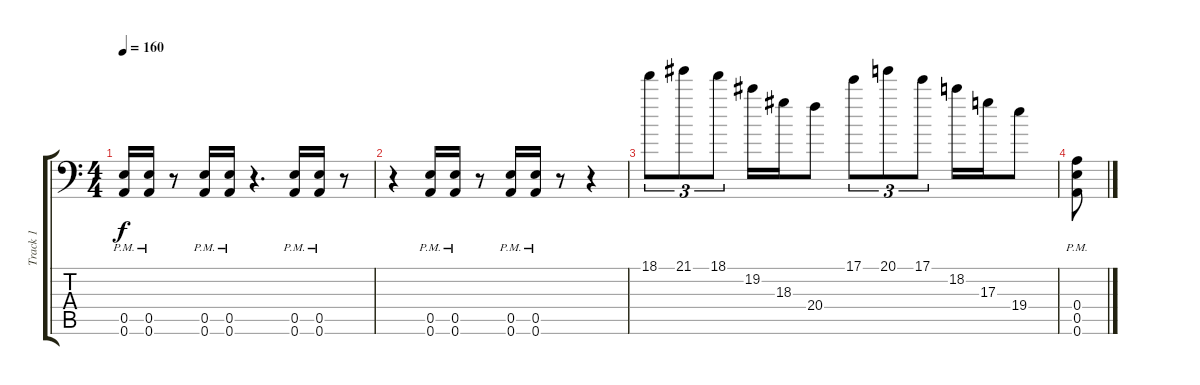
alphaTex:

\track ("Track 1" "Track 1") {instrument overdrivenguitar}
\staff {score tabs}
\tuning (B3 Gb3 D3 A2 E2 A1) {hide}
\ts (4 4)
\tempo 160
\clef f4
\ks c
(0.5{pm} 0.6{pm}).16{dy f} (0.5{pm} 0.6{pm}).16 r.8 (0.5{pm} 0.6{pm}).16 (0.5{pm} 0.6{pm}).16 r.4{d} (0.5{pm} 0.6{pm}).16 (0.5{pm} 0.6{pm}).16 r.8 |
r.4 (0.5{pm} 0.6{pm}).16 (0.5{pm} 0.6{pm}).16 r.8 (0.5{pm} 0.6{pm}).16 (0.5{pm} 0.6{pm}).16 r.8 r.4 |
18.1.8{tu (3 2)} 21.1.8{tu (3 2)} 18.1.8{tu (3 2)} 19.2.16 18.3.16 20.4.8 17.1.8{tu (3 2)} 20.1.8{tu (3 2)} 17.1.8{tu (3 2)} 18.2.16 17.3.16 19.4.8 |
(0.4{pm} 0.5 0.6).8
